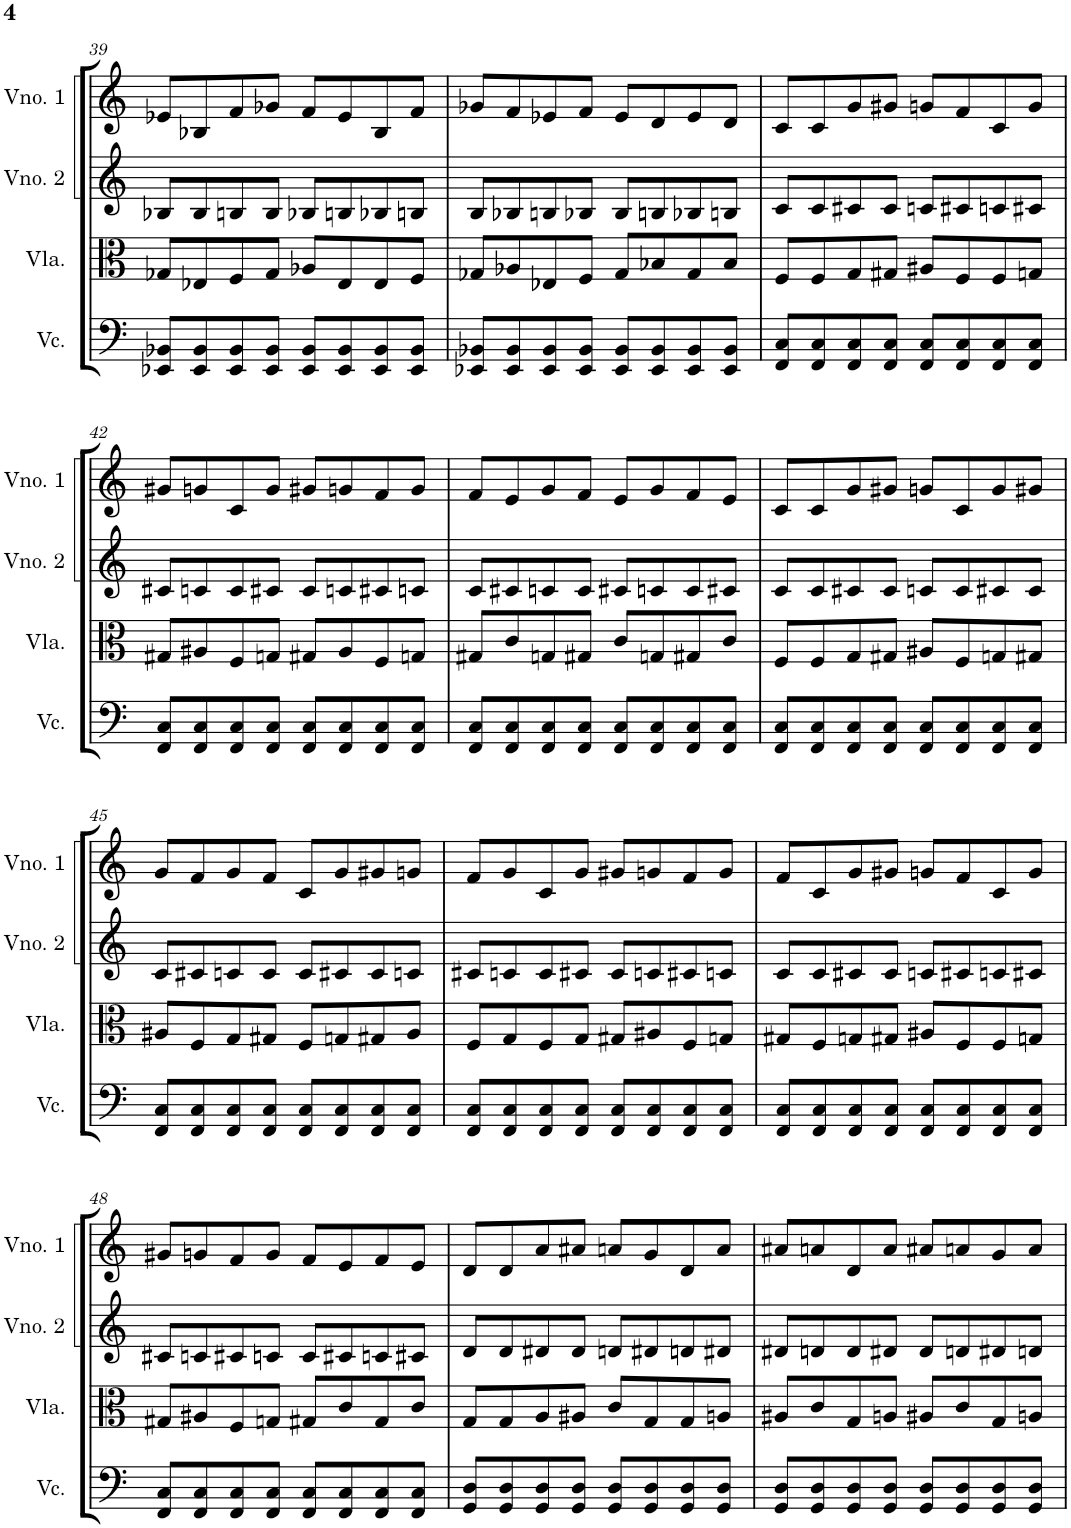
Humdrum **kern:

**kern	**kern	**kern	**kern
*part4	*part3	*part2	*part1
*staff4	*staff3	*staff2	*staff1
*I"Violoncelo	*I"Viola	*I"Violino 2	*I"Violino 1
*I'Vc.	*I'Vla.	*I'Vno. 2	*I'Vno. 1
!!LO:PB:g=z
*clefF4	*clefC3	*clefG2	*clefG2
*k[]	*k[]	*k[]	*k[]
*M4/4	*M4/4	*M4/4	*M4/4
=39	=39	=39	=39
8EE-X/ 8BB-X/L	8G-X/L	8B-X/L	8e-X/L
8EE-/ 8BB-/	8E-X/	8B-/	8B-X/
8EE-/ 8BB-/	8F/	8Bn/	8f/
8EE-/ 8BB-/J	8G-/J	8B/J	8g-X/J
8EE-/ 8BB-/L	8A-X/L	8B-X/L	8f/L
8EE-/ 8BB-/	8E-/	8Bn/	8e-/
8EE-/ 8BB-/	8E-/	8B-X/	8B-/
8EE-/ 8BB-/J	8F/J	8Bn/J	8f/J
=40	=40	=40	=40
8EE-X/ 8BB-X/L	8G-X/L	8B/L	8g-X/L
8EE-/ 8BB-/	8A-X/	8B-X/	8f/
8EE-/ 8BB-/	8E-X/	8Bn/	8e-X/
8EE-/ 8BB-/J	8F/J	8B-X/J	8f/J
8EE-/ 8BB-/L	8G-/L	8B-/L	8e-/L
8EE-/ 8BB-/	8B-X/	8Bn/	8d/
8EE-/ 8BB-/	8G-/	8B-X/	8e-/
8EE-/ 8BB-/J	8B-/J	8Bn/J	8d/J
=41	=41	=41	=41
8FF/ 8C/L	8F/L	8c/L	8c/L
8FF/ 8C/	8F/	8c/	8c/
8FF/ 8C/	8G/	8c#X/	8g/
8FF/ 8C/J	8G#X/J	8c#/J	8g#X/J
8FF/ 8C/L	8A#X/L	8cn/L	8gn/L
8FF/ 8C/	8F/	8c#X/	8f/
8FF/ 8C/	8F/	8cn/	8c/
8FF/ 8C/J	8Gn/J	8c#X/J	8g/J
!!LO:LB:g=z
=42	=42	=42	=42
8FF/ 8C/L	8G#X/L	8c#X/L	8g#X/L
8FF/ 8C/	8A#X/	8cn/	8gn/
8FF/ 8C/	8F/	8c/	8c/
8FF/ 8C/J	8Gn/J	8c#X/J	8g/J
8FF/ 8C/L	8G#X/L	8c#/L	8g#X/L
8FF/ 8C/	8A#/	8cn/	8gn/
8FF/ 8C/	8F/	8c#X/	8f/
8FF/ 8C/J	8Gn/J	8cn/J	8g/J
=43	=43	=43	=43
8FF/ 8C/L	8G#X/L	8c/L	8f/L
8FF/ 8C/	8c/	8c#X/	8e/
8FF/ 8C/	8Gn/	8cn/	8g/
8FF/ 8C/J	8G#X/J	8c/J	8f/J
8FF/ 8C/L	8c/L	8c#X/L	8e/L
8FF/ 8C/	8Gn/	8cn/	8g/
8FF/ 8C/	8G#X/	8c/	8f/
8FF/ 8C/J	8c/J	8c#X/J	8e/J
=44	=44	=44	=44
8FF/ 8C/L	8F/L	8c/L	8c/L
8FF/ 8C/	8F/	8c/	8c/
8FF/ 8C/	8G/	8c#X/	8g/
8FF/ 8C/J	8G#X/J	8c#/J	8g#X/J
8FF/ 8C/L	8A#X/L	8cn/L	8gn/L
8FF/ 8C/	8F/	8c/	8c/
8FF/ 8C/	8Gn/	8c#X/	8g/
8FF/ 8C/J	8G#X/J	8c#/J	8g#X/J
!!LO:LB:g=z
=45	=45	=45	=45
8FF/ 8C/L	8A#X/L	8c/L	8g/L
8FF/ 8C/	8F/	8c#X/	8f/
8FF/ 8C/	8G/	8cn/	8g/
8FF/ 8C/J	8G#X/J	8c/J	8f/J
8FF/ 8C/L	8F/L	8c/L	8c/L
8FF/ 8C/	8Gn/	8c#X/	8g/
8FF/ 8C/	8G#X/	8c#/	8g#X/
8FF/ 8C/J	8A#/J	8cn/J	8gn/J
=46	=46	=46	=46
8FF/ 8C/L	8F/L	8c#X/L	8f/L
8FF/ 8C/	8G/	8cn/	8g/
8FF/ 8C/	8F/	8c/	8c/
8FF/ 8C/J	8G/J	8c#X/J	8g/J
8FF/ 8C/L	8G#X/L	8c#/L	8g#X/L
8FF/ 8C/	8A#X/	8cn/	8gn/
8FF/ 8C/	8F/	8c#X/	8f/
8FF/ 8C/J	8Gn/J	8cn/J	8g/J
=47	=47	=47	=47
8FF/ 8C/L	8G#X/L	8c/L	8f/L
8FF/ 8C/	8F/	8c/	8c/
8FF/ 8C/	8Gn/	8c#X/	8g/
8FF/ 8C/J	8G#X/J	8c#/J	8g#X/J
8FF/ 8C/L	8A#X/L	8cn/L	8gn/L
8FF/ 8C/	8F/	8c#X/	8f/
8FF/ 8C/	8F/	8cn/	8c/
8FF/ 8C/J	8Gn/J	8c#X/J	8g/J
!!LO:LB:g=z
=48	=48	=48	=48
8FF/ 8C/L	8G#X/L	8c#X/L	8g#X/L
8FF/ 8C/	8A#X/	8cn/	8gn/
8FF/ 8C/	8F/	8c#X/	8f/
8FF/ 8C/J	8Gn/J	8cn/J	8g/J
8FF/ 8C/L	8G#X/L	8c/L	8f/L
8FF/ 8C/	8c/	8c#X/	8e/
8FF/ 8C/	8G#/	8cn/	8f/
8FF/ 8C/J	8c/J	8c#X/J	8e/J
=49	=49	=49	=49
8GG/ 8D/L	8G/L	8d/L	8d/L
8GG/ 8D/	8G/	8d/	8d/
8GG/ 8D/	8A/	8d#X/	8a/
8GG/ 8D/J	8A#X/J	8d#/J	8a#X/J
8GG/ 8D/L	8c/L	8dn/L	8an/L
8GG/ 8D/	8G/	8d#X/	8g/
8GG/ 8D/	8G/	8dn/	8d/
8GG/ 8D/J	8An/J	8d#X/J	8a/J
=50	=50	=50	=50
8GG/ 8D/L	8A#X/L	8d#X/L	8a#X/L
8GG/ 8D/	8c/	8dn/	8an/
8GG/ 8D/	8G/	8d/	8d/
8GG/ 8D/J	8An/J	8d#X/J	8a/J
8GG/ 8D/L	8A#X/L	8d#/L	8a#X/L
8GG/ 8D/	8c/	8dn/	8an/
8GG/ 8D/	8G/	8d#X/	8g/
8GG/ 8D/J	8An/J	8dn/J	8a/J
=	=	=	=
*-	*-	*-	*-
